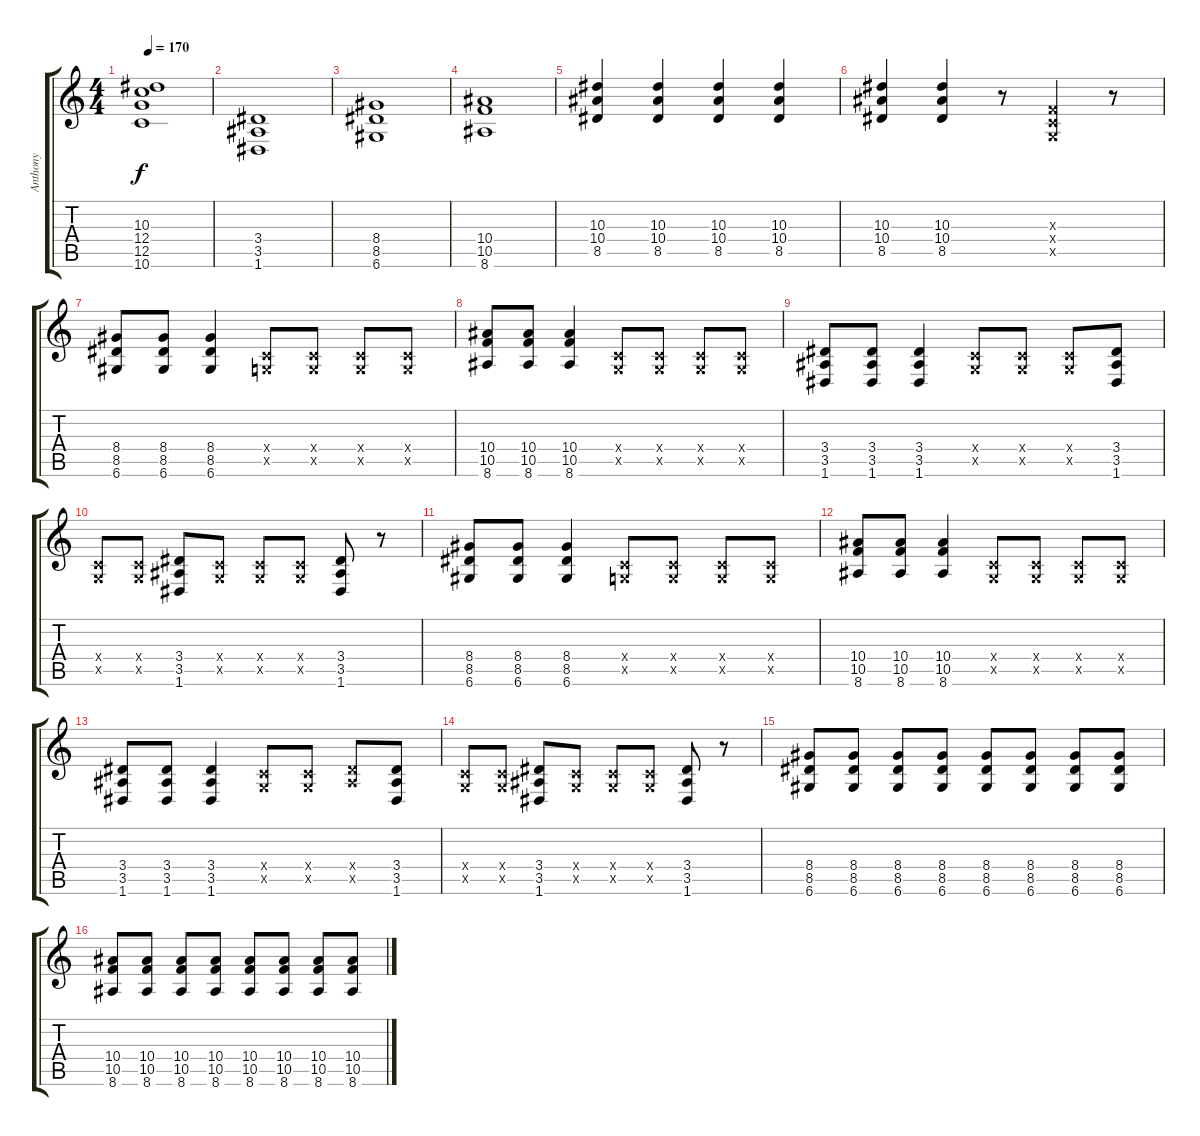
\track ("Anthony" "Anthony") {instrument distortionguitar}
\staff {score tabs}
\tuning (D4 A3 F3 C3 G2 D2) {hide}
\ts (4 4)
\tempo 170
\clef g2
\ks c
(10.3 12.4 12.5 10.6).1{dy f} |
(3.4 3.5 1.6).1 |
(8.4 8.5 6.6).1 |
(10.4 10.5 8.6).1 |
(10.3 10.4 8.5).4 (10.3 10.4 8.5).4 (10.3 10.4 8.5).4 (10.3 10.4 8.5).4 |
(10.3 10.4 8.5).4 (10.3 10.4 8.5).4 r.8 (0.3{x} 0.4{x} 0.5{x}).4 r.8 |
(8.4 8.5 6.6).8 (8.4 8.5 6.6).8 (8.4 8.5 6.6).4 (0.4{x} 0.5{x}).8 (0.4{x} 0.5{x}).8 (0.4{x} 0.5{x}).8 (0.4{x} 0.5{x}).8 |
(10.4 10.5 8.6).8 (10.4 10.5 8.6).8 (10.4 10.5 8.6).4 (0.4{x} 0.5{x}).8 (0.4{x} 0.5{x}).8 (0.4{x} 0.5{x}).8 (0.4{x} 0.5{x}).8 |
(3.4 3.5 1.6).8 (3.4 3.5 1.6).8 (3.4 3.5 1.6).4 (0.4{x} 0.5{x}).8 (0.4{x} 0.5{x}).8 (0.4{x} 0.5{x}).8 (3.4 3.5 1.6).8 |
(0.4{x} 0.5{x}).8 (0.4{x} 0.5{x}).8 (3.4 3.5 1.6).8 (0.4{x} 0.5{x}).8 (0.4{x} 0.5{x}).8 (0.4{x} 0.5{x}).8 (3.4 3.5 1.6).8 r.8 |
(8.4 8.5 6.6).8 (8.4 8.5 6.6).8 (8.4 8.5 6.6).4 (0.4{x} 0.5{x}).8 (0.4{x} 0.5{x}).8 (0.4{x} 0.5{x}).8 (0.4{x} 0.5{x}).8 |
(10.4 10.5 8.6).8 (10.4 10.5 8.6).8 (10.4 10.5 8.6).4 (0.4{x} 0.5{x}).8 (0.4{x} 0.5{x}).8 (0.4{x} 0.5{x}).8 (0.4{x} 0.5{x}).8 |
(3.4 3.5 1.6).8 (3.4 3.5 1.6).8 (3.4 3.5 1.6).4 (0.4{x} 0.5{x}).8 (0.4{x} 0.5{x}).8 (3.4{x} 3.5{x}).8 (3.4 3.5 1.6).8 |
(0.4{x} 0.5{x}).8 (0.4{x} 0.5{x}).8 (3.4 3.5 1.6).8 (0.4{x} 0.5{x}).8 (0.4{x} 0.5{x}).8 (0.4{x} 0.5{x}).8 (3.4 3.5 1.6).8 r.8 |
(8.4 8.5 6.6).8 (8.4 8.5 6.6).8 (8.4 8.5 6.6).8 (8.4 8.5 6.6).8 (8.4 8.5 6.6).8 (8.4 8.5 6.6).8 (8.4 8.5 6.6).8 (8.4 8.5 6.6).8 |
(10.4 10.5 8.6).8 (10.4 10.5 8.6).8 (10.4 10.5 8.6).8 (10.4 10.5 8.6).8 (10.4 10.5 8.6).8 (10.4 10.5 8.6).8 (10.4 10.5 8.6).8 (10.4 10.5 8.6).8
